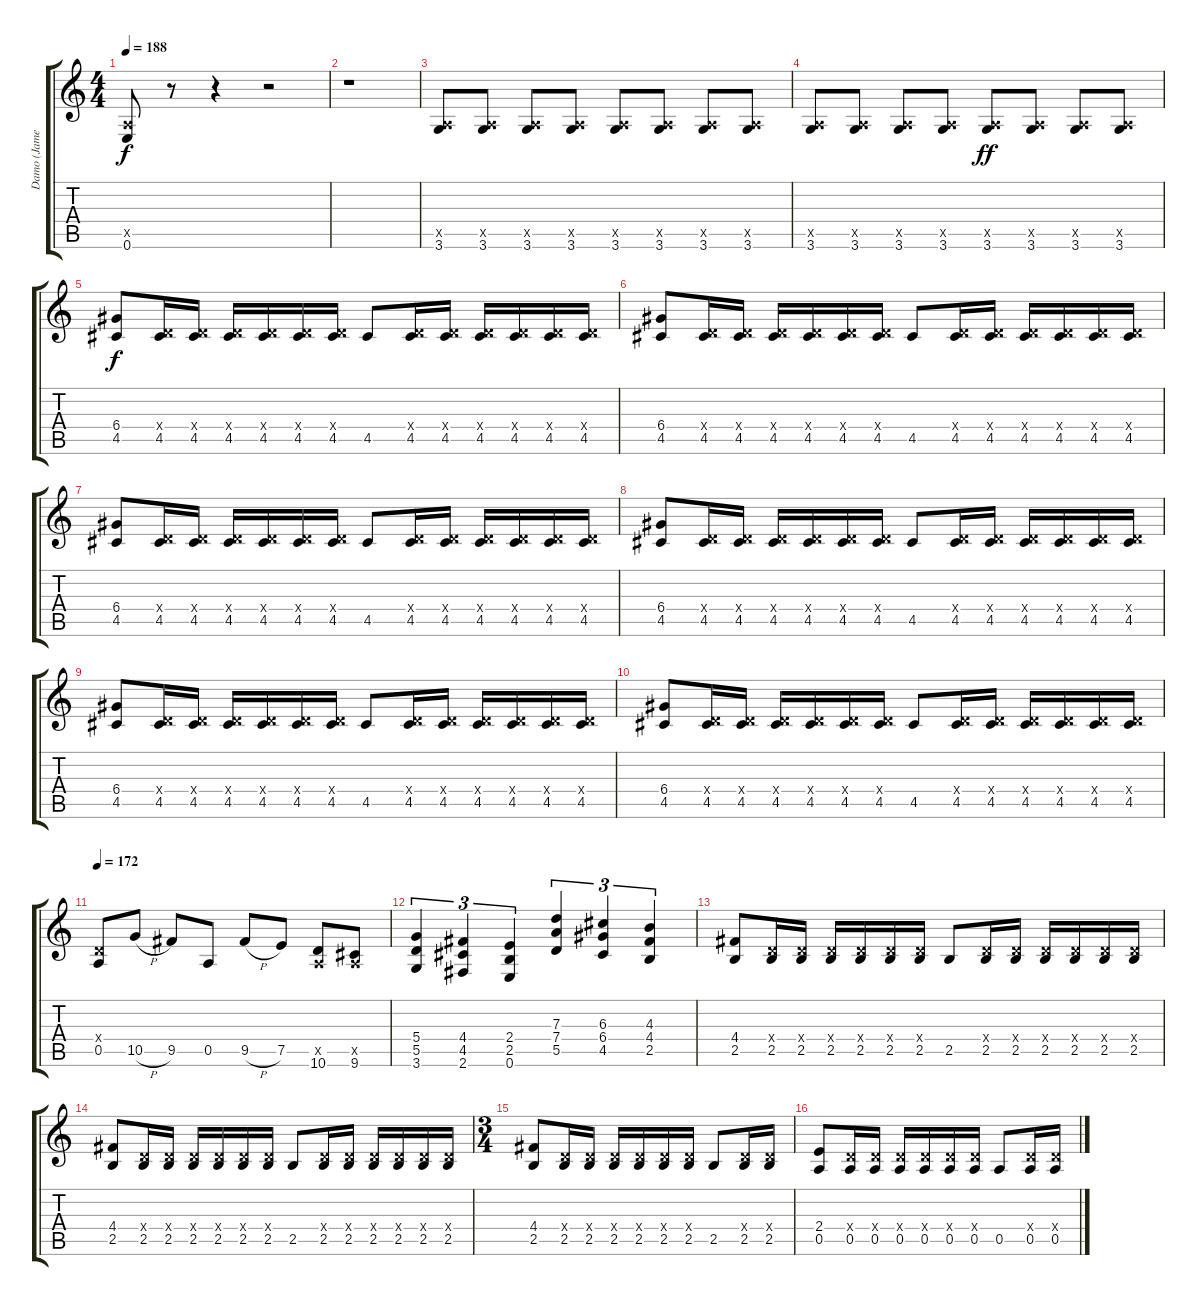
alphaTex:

\track ("Damo (James's Guitar's)" "Damo (Jame") {instrument overdrivenguitar}
\staff {score tabs}
\tuning (E4 B3 G3 D3 A2 E2) {hide}
\ts (4 4)
\tempo 188
\clef g2
\ks c
(0.5{x} 0.6).8{dy f} r.8 r.4 r.2 |
r.1 |
(0.5{x} 3.6).8 (0.5{x} 3.6).8 (0.5{x} 3.6).8 (0.5{x} 3.6).8 (0.5{x} 3.6).8 (0.5{x} 3.6).8 (0.5{x} 3.6).8 (0.5{x} 3.6).8 |
(0.5{x} 3.6).8 (0.5{x} 3.6).8 (0.5{x} 3.6).8 (0.5{x} 3.6).8 (0.5{x} 3.6).8{dy ff} (0.5{x} 3.6).8 (0.5{x} 3.6).8 (0.5{x} 3.6).8 |
(6.4 4.5).8{dy f} (0.4{x} 4.5).16 (0.4{x} 4.5).16 (0.4{x} 4.5).16 (0.4{x} 4.5).16 (0.4{x} 4.5).16 (0.4{x} 4.5).16 4.5.8 (0.4{x} 4.5).16 (0.4{x} 4.5).16 (0.4{x} 4.5).16 (0.4{x} 4.5).16 (0.4{x} 4.5).16 (0.4{x} 4.5).16 |
(6.4 4.5).8 (0.4{x} 4.5).16 (0.4{x} 4.5).16 (0.4{x} 4.5).16 (0.4{x} 4.5).16 (0.4{x} 4.5).16 (0.4{x} 4.5).16 4.5.8 (0.4{x} 4.5).16 (0.4{x} 4.5).16 (0.4{x} 4.5).16 (0.4{x} 4.5).16 (0.4{x} 4.5).16 (0.4{x} 4.5).16 |
(6.4 4.5).8 (0.4{x} 4.5).16 (0.4{x} 4.5).16 (0.4{x} 4.5).16 (0.4{x} 4.5).16 (0.4{x} 4.5).16 (0.4{x} 4.5).16 4.5.8 (0.4{x} 4.5).16 (0.4{x} 4.5).16 (0.4{x} 4.5).16 (0.4{x} 4.5).16 (0.4{x} 4.5).16 (0.4{x} 4.5).16 |
(6.4 4.5).8 (0.4{x} 4.5).16 (0.4{x} 4.5).16 (0.4{x} 4.5).16 (0.4{x} 4.5).16 (0.4{x} 4.5).16 (0.4{x} 4.5).16 4.5.8 (0.4{x} 4.5).16 (0.4{x} 4.5).16 (0.4{x} 4.5).16 (0.4{x} 4.5).16 (0.4{x} 4.5).16 (0.4{x} 4.5).16 |
(6.4 4.5).8 (0.4{x} 4.5).16 (0.4{x} 4.5).16 (0.4{x} 4.5).16 (0.4{x} 4.5).16 (0.4{x} 4.5).16 (0.4{x} 4.5).16 4.5.8 (0.4{x} 4.5).16 (0.4{x} 4.5).16 (0.4{x} 4.5).16 (0.4{x} 4.5).16 (0.4{x} 4.5).16 (0.4{x} 4.5).16 |
(6.4 4.5).8 (0.4{x} 4.5).16 (0.4{x} 4.5).16 (0.4{x} 4.5).16 (0.4{x} 4.5).16 (0.4{x} 4.5).16 (0.4{x} 4.5).16 4.5.8 (0.4{x} 4.5).16 (0.4{x} 4.5).16 (0.4{x} 4.5).16 (0.4{x} 4.5).16 (0.4{x} 4.5).16 (0.4{x} 4.5).16 |
\tempo 172
(0.4{x} 0.5).8 10.5{h}.8 9.5.8 0.5.8 9.5{h}.8 7.5.8 (0.5{x} 10.6).8 (0.5{x} 9.6).8 |
(5.4 5.5 3.6).4{tu (3 2)} (4.4 4.5 2.6).4{tu (3 2)} (2.4 2.5 0.6).4{tu (3 2)} (7.3 7.4 5.5).4{tu (3 2)} (6.3 6.4 4.5).4{tu (3 2)} (4.3 4.4 2.5).4{tu (3 2)} |
(4.4 2.5).8 (0.4{x} 2.5).16 (0.4{x} 2.5).16 (0.4{x} 2.5).16 (0.4{x} 2.5).16 (0.4{x} 2.5).16 (0.4{x} 2.5).16 2.5.8 (0.4{x} 2.5).16 (0.4{x} 2.5).16 (0.4{x} 2.5).16 (0.4{x} 2.5).16 (0.4{x} 2.5).16 (0.4{x} 2.5).16 |
(4.4 2.5).8 (0.4{x} 2.5).16 (0.4{x} 2.5).16 (0.4{x} 2.5).16 (0.4{x} 2.5).16 (0.4{x} 2.5).16 (0.4{x} 2.5).16 2.5.8 (0.4{x} 2.5).16 (0.4{x} 2.5).16 (0.4{x} 2.5).16 (0.4{x} 2.5).16 (0.4{x} 2.5).16 (0.4{x} 2.5).16 |
\ts (3 4)
(4.4 2.5).8 (0.4{x} 2.5).16 (0.4{x} 2.5).16 (0.4{x} 2.5).16 (0.4{x} 2.5).16 (0.4{x} 2.5).16 (0.4{x} 2.5).16 2.5.8 (0.4{x} 2.5).16 (0.4{x} 2.5).16 |
(2.4 0.5).8 (0.4{x} 0.5).16 (0.4{x} 0.5).16 (0.4{x} 0.5).16 (0.4{x} 0.5).16 (0.4{x} 0.5).16 (0.4{x} 0.5).16 0.5.8 (0.4{x} 0.5).16 (0.4{x} 0.5).16
